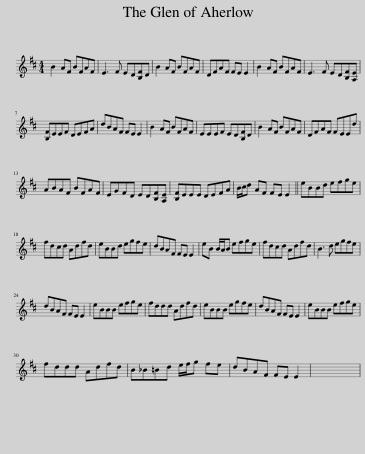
X:1
L:1/8
M:4/4
I:linebreak $
K:D
V:1 treble
V:1
 B2 AF BFAF | E3 F ED[B,F]D | B2 AF BFAF | DFAF FE E2 | B2 AF BFAF | %5
 E3 F ED[B,F][A,E] |$ [B,F]EEF DEFA | dBAF FE E2 | B2 AF BFAF | EEEF ED[B,F]D | %10
 B2 AF BFAF | DFAF FEEd |$ ABAF BFAF | EGFD ED[B,F][A,E] | [B,F]EEE DEFA | %15
 B/c/d AF FE E2 || eBBd efge |$ fdcd Adfd | eBBd egfe | dBAF FE E2 | %20
 eB B/A/B efge | fdcd Adfd | B3 d egfe |$ dBAF FE E2 | eBBB efge | %25
 fddd Adfd | eBBB egfe | dBAF FE E2 | eBBB efge |$ fddd Adfd | %30
 B_B=Bd e/f/g fe | dBAF FE E2 | x8 | %33
